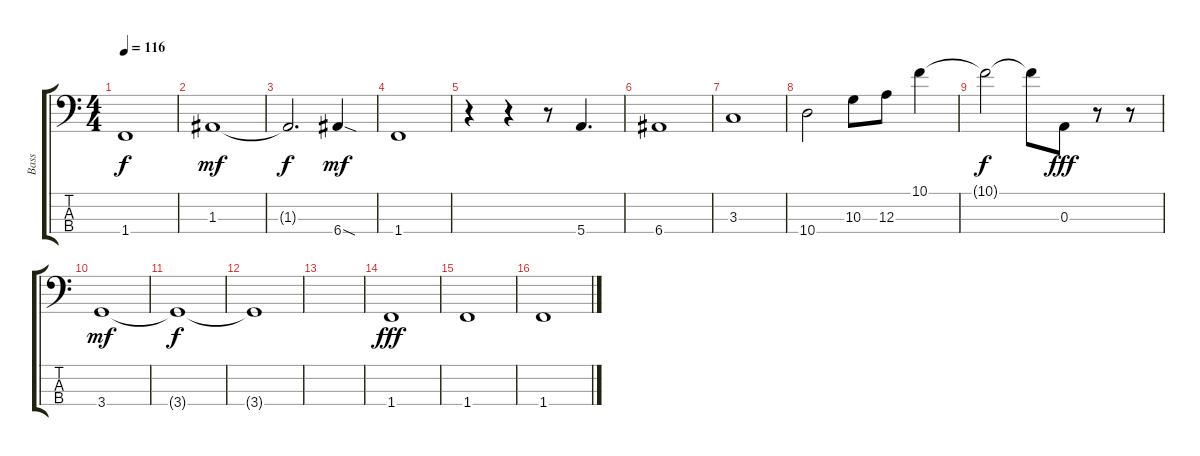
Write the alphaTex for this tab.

\track ("Bass" "Bass") {instrument electricbassfinger}
\staff {score tabs}
\tuning (G2 D2 A1 E1) {hide}
\ts (4 4)
\tempo 116
\clef f4
\ks c
1.4{t}.1{dy f} |
1.3.1{dy mf} |
1.3{t}.2{d dy f} 6.4{sod}.4{dy mf} |
1.4.1 |
r.4 r.4 r.8 5.4.4{d} |
6.4.1 |
3.3.1 |
10.4.2 10.3.8 12.3.8 10.1.4 |
10.1{t}.2{dy f} 10.1{t}.8 0.3.8{dy fff} r.8 r.8 |
3.4.1{dy mf} |
3.4{t}.1{dy f} |
3.4{t}.1 |
|
1.4.1{dy fff} |
1.4.1 |
1.4.1
